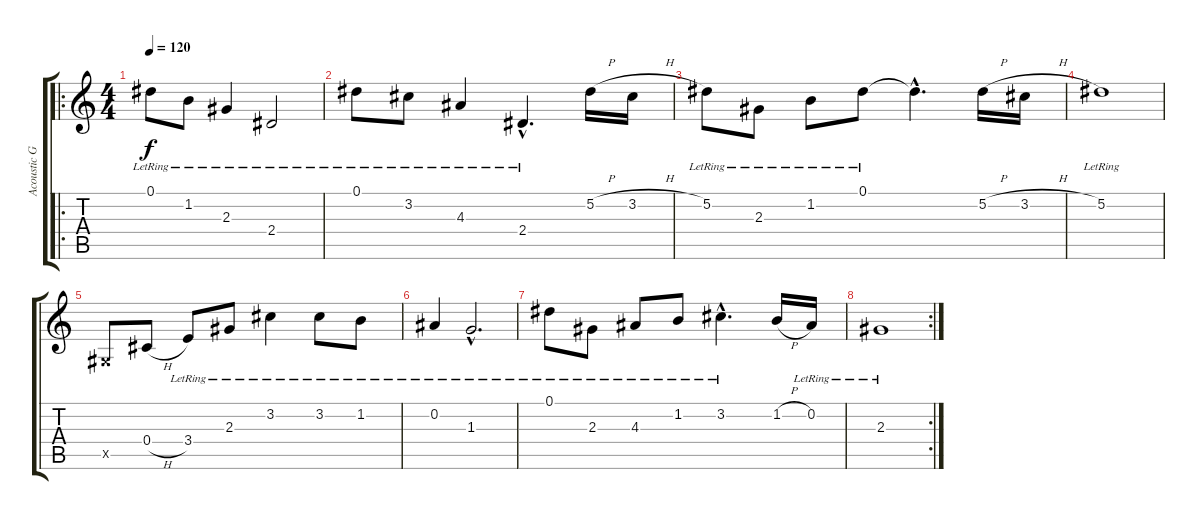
\track ("Acoustic Guitar III" "Acoustic G") {instrument acousticguitarnylon}
\staff {score tabs}
\tuning (Eb4 Bb3 Gb3 Db3 Ab2 Eb2) {hide}
\ro
\ts (4 4)
\tempo 120
\clef g2
\ks c
0.1{lr}.8{dy f instrument acousticguitarnylon} 1.2{lr}.8 2.3{lr}.4 2.4{lr}.2 |
0.1{lr}.8 3.2{lr}.8 4.3{lr}.4 2.4{hac lr}.4{d} 5.2{h}.16 3.2{h}.16 |
5.2{lr}.8 2.3{lr}.8 1.2{lr}.8 0.1{lr}.8 0.1{hac t}.4{d} 5.2{h}.16 3.2{h}.16 |
5.2{lr}.1 |
0.5{x}.8 0.4{h}.8 3.4{lr}.8 2.3{lr}.8 3.2{lr}.4 3.2{lr}.8 1.2{lr}.8 |
0.2{lr}.4 1.3{hac lr}.2{d} |
0.1{lr}.8 2.3{lr}.8 4.3{lr}.8 1.2{lr}.8 3.2{hac lr}.4{d} 1.2{h}.16 0.2{lr}.16 |
\rc 2
2.3{lr}.1
